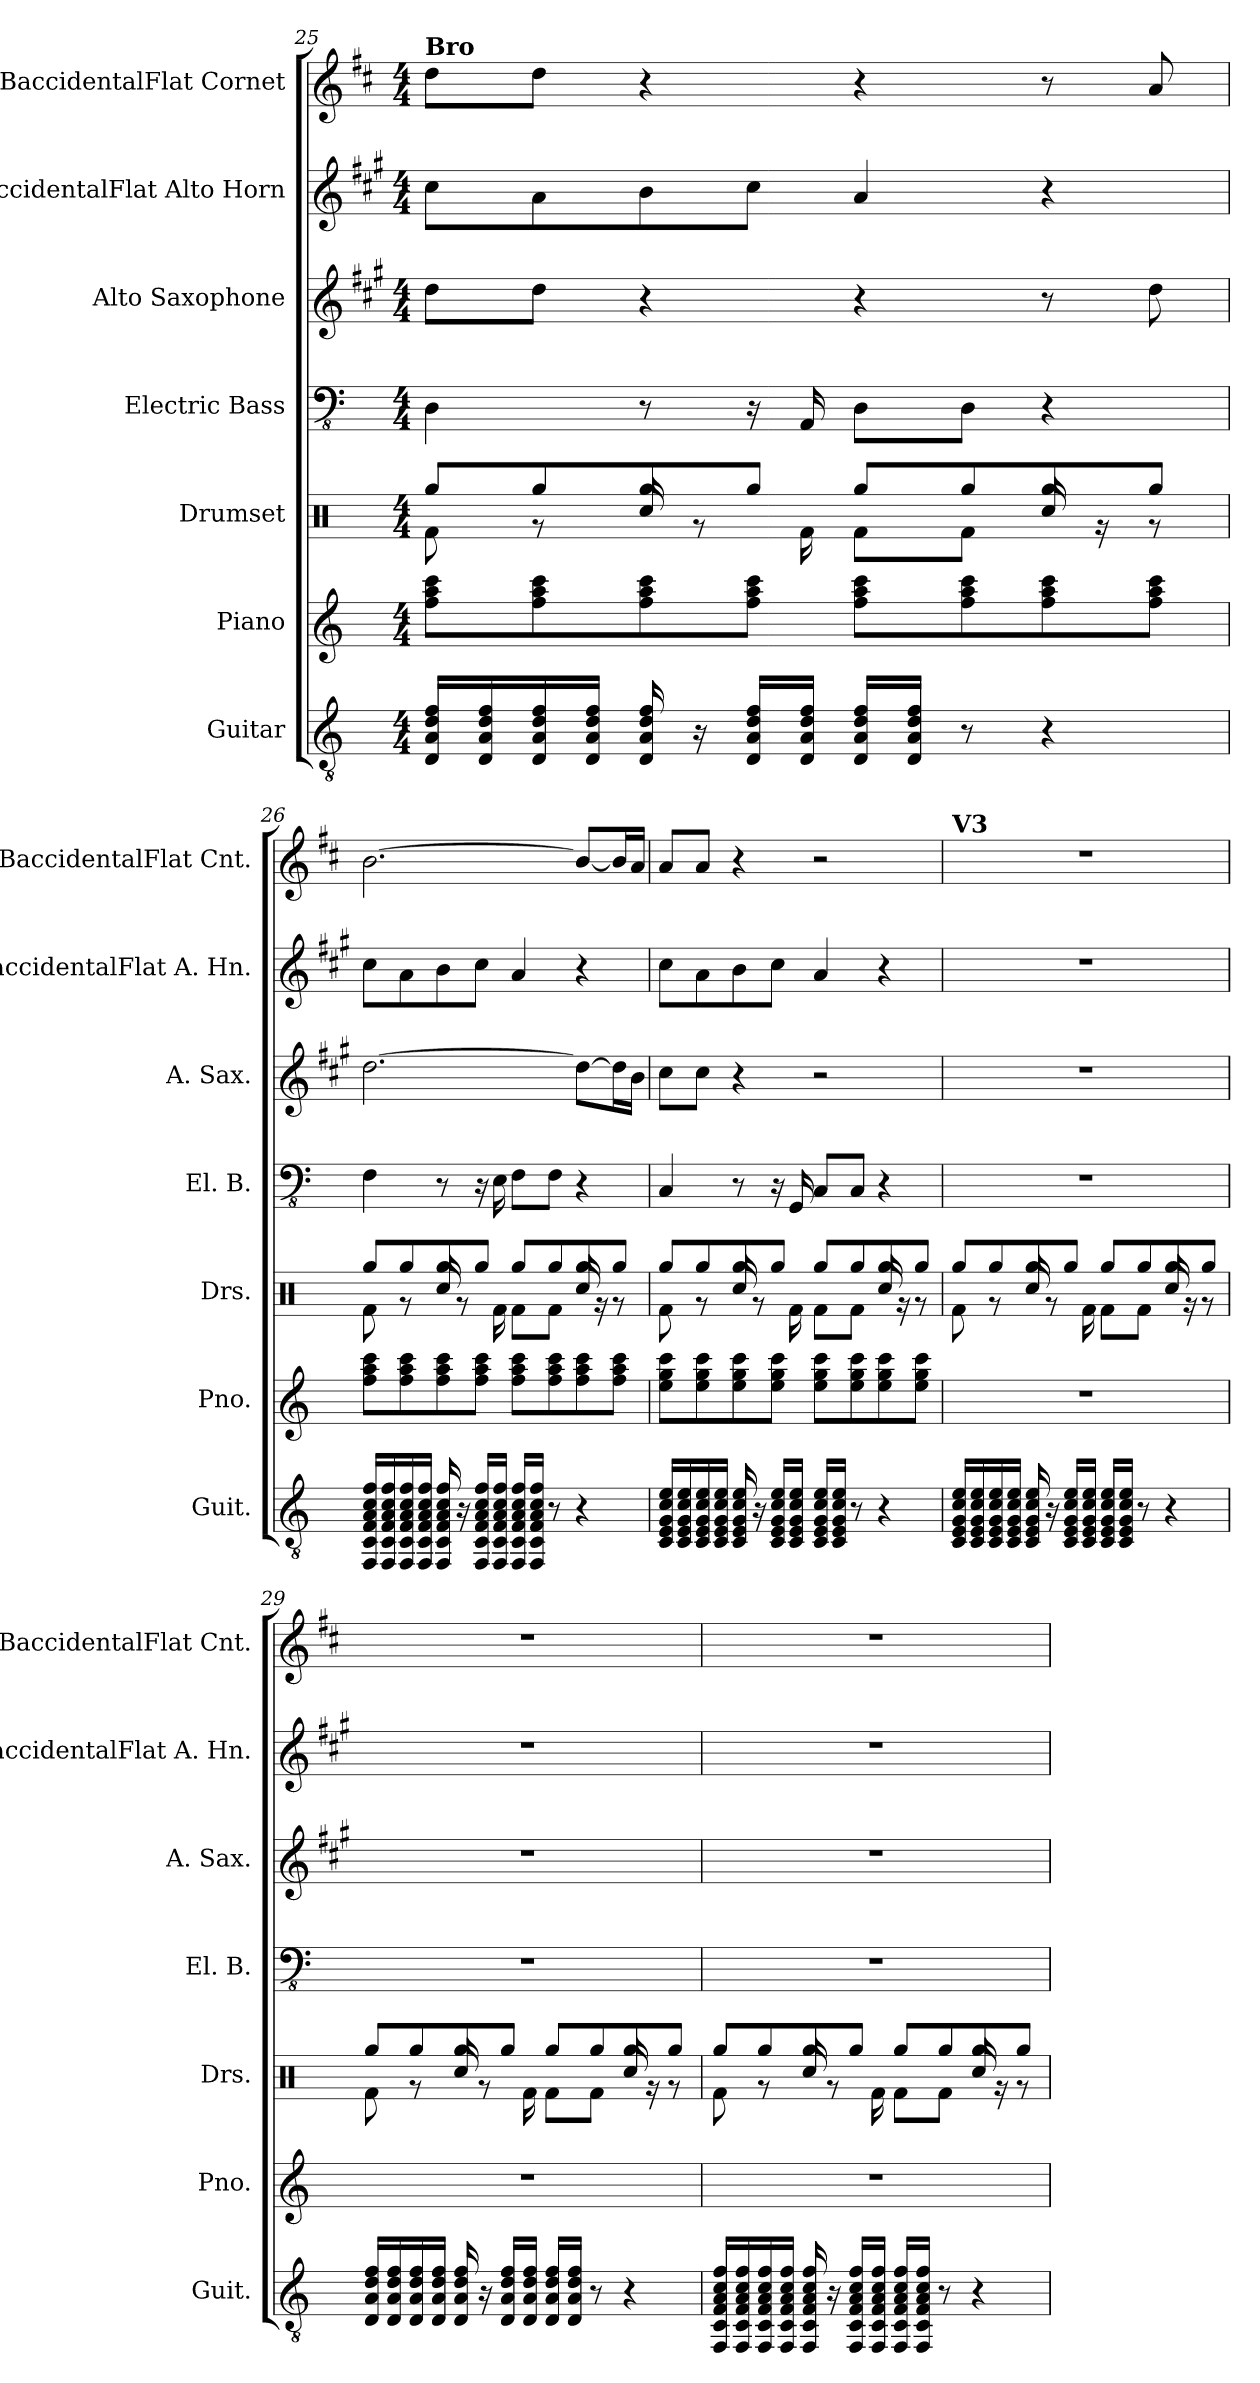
**kern	**kern	**kern	**kern	**kern	**kern	**kern
*part7	*part6	*part5	*part4	*part3	*part2	*part1
*staff7	*staff6	*staff5	*staff4	*staff3	*staff2	*staff1
*I"Guitar	*I"Piano	*I"Drumset	*I"Electric Bass	*I"Alto Saxophone	*I"EaccidentalFlat Alto Horn	*I"BaccidentalFlat Cornet
*I'Guit.	*I'Pno.	*I'Drs.	*I'El. B.	*I'A. Sax.	*I'EaccidentalFlat A. Hn.	*I'BaccidentalFlat Cnt.
!!LO:PB:g=z
*clefGv2	*clefG2	*clefX	*clefFv4	*clefG2	*clefG2	*clefG2
*	*	*	*	*ITrd5c9	*ITrd5c9	*ITrd1c2
*k[]	*k[]	*k[]	*k[]	*k[]	*k[]	*k[]
*M4/4	*M4/4	*M4/4	*M4/4	*M4/4	*M4/4	*M4/4
=25	=25	=25	=25	=25	=25	=25
*	*	*^	*	*	*	*
!	!	!	!	!	!	!	!LO:TX:a:B:t=Bro
16D/ 16A/ 16d/ 16f/LL	8ff\ 8aa\ 8ccc\L	8Rgg/L	8Rf\	4DD\	8f\L	8e\L	8cc\L
16D/ 16A/ 16d/ 16f/	.	.	.	.	.	.	.
16D/ 16A/ 16d/ 16f/	8ff\ 8aa\ 8ccc\	8Rgg/	8r	.	8f\J	8c\	8cc\J
16D/ 16A/ 16d/ 16f/JJ	.	.	.	.	.	.	.
16D/ 16A/ 16d/ 16f/	8ff\ 8aa\ 8ccc\	8Rgg/	16Rcc/	8r	4r	8d\	4r
16r	.	.	8r	.	.	.	.
16D/ 16A/ 16d/ 16f/LL	8ff\ 8aa\ 8ccc\J	8Rgg/J	.	16r	.	8e\J	.
16D/ 16A/ 16d/ 16f/JJ	.	.	16Rf\	16AAA/	.	.	.
16D/ 16A/ 16d/ 16f/LL	8ff\ 8aa\ 8ccc\L	8Rgg/L	8Rf\L	8DD\L	4r	4c/	4r
16D/ 16A/ 16d/ 16f/JJ	.	.	.	.	.	.	.
8r	8ff\ 8aa\ 8ccc\	8Rgg/	8Rf\J	8DD\J	.	.	.
4r	8ff\ 8aa\ 8ccc\	8Rgg/	16Rcc/	4r	8r	4r	8r
.	.	.	16r	.	.	.	.
.	8ff\ 8aa\ 8ccc\J	8Rgg/J	8r	.	8f\	.	8g/
=26	=26	=26	=26	=26	=26	=26	=26
16FF/ 16C/ 16F/ 16A/ 16c/ 16f/LL	8ff\ 8aa\ 8ccc\L	8Rgg/L	8Rf\	4FF\	[2.f\	8e\L	[2.a\
16FF/ 16C/ 16F/ 16A/ 16c/ 16f/	.	.	.	.	.	.	.
16FF/ 16C/ 16F/ 16A/ 16c/ 16f/	8ff\ 8aa\ 8ccc\	8Rgg/	8r	.	.	8c\	.
16FF/ 16C/ 16F/ 16A/ 16c/ 16f/JJ	.	.	.	.	.	.	.
16FF/ 16C/ 16F/ 16A/ 16c/ 16f/	8ff\ 8aa\ 8ccc\	8Rgg/	16Rcc/	8r	.	8d\	.
16r	.	.	8r	.	.	.	.
16FF/ 16C/ 16F/ 16A/ 16c/ 16f/LL	8ff\ 8aa\ 8ccc\J	8Rgg/J	.	16r	.	8e\J	.
16FF/ 16C/ 16F/ 16A/ 16c/ 16f/JJ	.	.	16Rf\	16EE\	.	.	.
16FF/ 16C/ 16F/ 16A/ 16c/ 16f/LL	8ff\ 8aa\ 8ccc\L	8Rgg/L	8Rf\L	8FF\L	.	4c/	.
16FF/ 16C/ 16F/ 16A/ 16c/ 16f/JJ	.	.	.	.	.	.	.
8r	8ff\ 8aa\ 8ccc\	8Rgg/	8Rf\J	8FF\J	.	.	.
4r	8ff\ 8aa\ 8ccc\	8Rgg/	16Rcc/	4r	8f\L_	4r	8a/L_
.	.	.	16r	.	.	.	.
.	8ff\ 8aa\ 8ccc\J	8Rgg/J	8r	.	16f\L]	.	16a/L]
.	.	.	.	.	16d\JJ	.	16g/JJ
!!LO:PB:g=z
=27	=27	=27	=27	=27	=27	=27	=27
16C/ 16E/ 16G/ 16c/ 16e/LL	8ee\ 8gg\ 8ccc\L	8Rgg/L	8Rf\	4CC/	8e\L	8e\L	8g/L
16C/ 16E/ 16G/ 16c/ 16e/	.	.	.	.	.	.	.
16C/ 16E/ 16G/ 16c/ 16e/	8ee\ 8gg\ 8ccc\	8Rgg/	8r	.	8e\J	8c\	8g/J
16C/ 16E/ 16G/ 16c/ 16e/JJ	.	.	.	.	.	.	.
16C/ 16E/ 16G/ 16c/ 16e/	8ee\ 8gg\ 8ccc\	8Rgg/	16Rcc/	8r	4r	8d\	4r
16r	.	.	8r	.	.	.	.
16C/ 16E/ 16G/ 16c/ 16e/LL	8ee\ 8gg\ 8ccc\J	8Rgg/J	.	16r	.	8e\J	.
16C/ 16E/ 16G/ 16c/ 16e/JJ	.	.	16Rf\	16GGG/	.	.	.
16C/ 16E/ 16G/ 16c/ 16e/LL	8ee\ 8gg\ 8ccc\L	8Rgg/L	8Rf\L	8CC/L	2r	4c/	2r
16C/ 16E/ 16G/ 16c/ 16e/JJ	.	.	.	.	.	.	.
8r	8ee\ 8gg\ 8ccc\	8Rgg/	8Rf\J	8CC/J	.	.	.
4r	8ee\ 8gg\ 8ccc\	8Rgg/	16Rcc/	4r	.	4r	.
.	.	.	16r	.	.	.	.
.	8ee\ 8gg\ 8ccc\J	8Rgg/J	8r	.	.	.	.
=28	=28	=28	=28	=28	=28	=28	=28
!	!	!	!	!	!	!	!LO:TX:a:B:t=V3
16C/ 16E/ 16G/ 16c/ 16e/LL	1r	8Rgg/L	8Rf\	1r	1r	1r	1r
16C/ 16E/ 16G/ 16c/ 16e/	.	.	.	.	.	.	.
16C/ 16E/ 16G/ 16c/ 16e/	.	8Rgg/	8r	.	.	.	.
16C/ 16E/ 16G/ 16c/ 16e/JJ	.	.	.	.	.	.	.
16C/ 16E/ 16G/ 16c/ 16e/	.	8Rgg/	16Rcc/	.	.	.	.
16r	.	.	8r	.	.	.	.
16C/ 16E/ 16G/ 16c/ 16e/LL	.	8Rgg/J	.	.	.	.	.
16C/ 16E/ 16G/ 16c/ 16e/JJ	.	.	16Rf\	.	.	.	.
16C/ 16E/ 16G/ 16c/ 16e/LL	.	8Rgg/L	8Rf\L	.	.	.	.
16C/ 16E/ 16G/ 16c/ 16e/JJ	.	.	.	.	.	.	.
8r	.	8Rgg/	8Rf\J	.	.	.	.
4r	.	8Rgg/	16Rcc/	.	.	.	.
.	.	.	16r	.	.	.	.
.	.	8Rgg/J	8r	.	.	.	.
!!LO:PB:g=z
=29	=29	=29	=29	=29	=29	=29	=29
16D/ 16A/ 16d/ 16f/LL	1r	8Rgg/L	8Rf\	1r	1r	1r	1r
16D/ 16A/ 16d/ 16f/	.	.	.	.	.	.	.
16D/ 16A/ 16d/ 16f/	.	8Rgg/	8r	.	.	.	.
16D/ 16A/ 16d/ 16f/JJ	.	.	.	.	.	.	.
16D/ 16A/ 16d/ 16f/	.	8Rgg/	16Rcc/	.	.	.	.
16r	.	.	8r	.	.	.	.
16D/ 16A/ 16d/ 16f/LL	.	8Rgg/J	.	.	.	.	.
16D/ 16A/ 16d/ 16f/JJ	.	.	16Rf\	.	.	.	.
16D/ 16A/ 16d/ 16f/LL	.	8Rgg/L	8Rf\L	.	.	.	.
16D/ 16A/ 16d/ 16f/JJ	.	.	.	.	.	.	.
8r	.	8Rgg/	8Rf\J	.	.	.	.
4r	.	8Rgg/	16Rcc/	.	.	.	.
.	.	.	16r	.	.	.	.
.	.	8Rgg/J	8r	.	.	.	.
=30	=30	=30	=30	=30	=30	=30	=30
16FF/ 16C/ 16F/ 16A/ 16c/ 16f/LL	1r	8Rgg/L	8Rf\	1r	1r	1r	1r
16FF/ 16C/ 16F/ 16A/ 16c/ 16f/	.	.	.	.	.	.	.
16FF/ 16C/ 16F/ 16A/ 16c/ 16f/	.	8Rgg/	8r	.	.	.	.
16FF/ 16C/ 16F/ 16A/ 16c/ 16f/JJ	.	.	.	.	.	.	.
16FF/ 16C/ 16F/ 16A/ 16c/ 16f/	.	8Rgg/	16Rcc/	.	.	.	.
16r	.	.	8r	.	.	.	.
16FF/ 16C/ 16F/ 16A/ 16c/ 16f/LL	.	8Rgg/J	.	.	.	.	.
16FF/ 16C/ 16F/ 16A/ 16c/ 16f/JJ	.	.	16Rf\	.	.	.	.
16FF/ 16C/ 16F/ 16A/ 16c/ 16f/LL	.	8Rgg/L	8Rf\L	.	.	.	.
16FF/ 16C/ 16F/ 16A/ 16c/ 16f/JJ	.	.	.	.	.	.	.
8r	.	8Rgg/	8Rf\J	.	.	.	.
4r	.	8Rgg/	16Rcc/	.	.	.	.
.	.	.	16r	.	.	.	.
.	.	8Rgg/J	8r	.	.	.	.
*	*	*v	*v	*	*	*	*
=	=	=	=	=	=	=
*-	*-	*-	*-	*-	*-	*-
